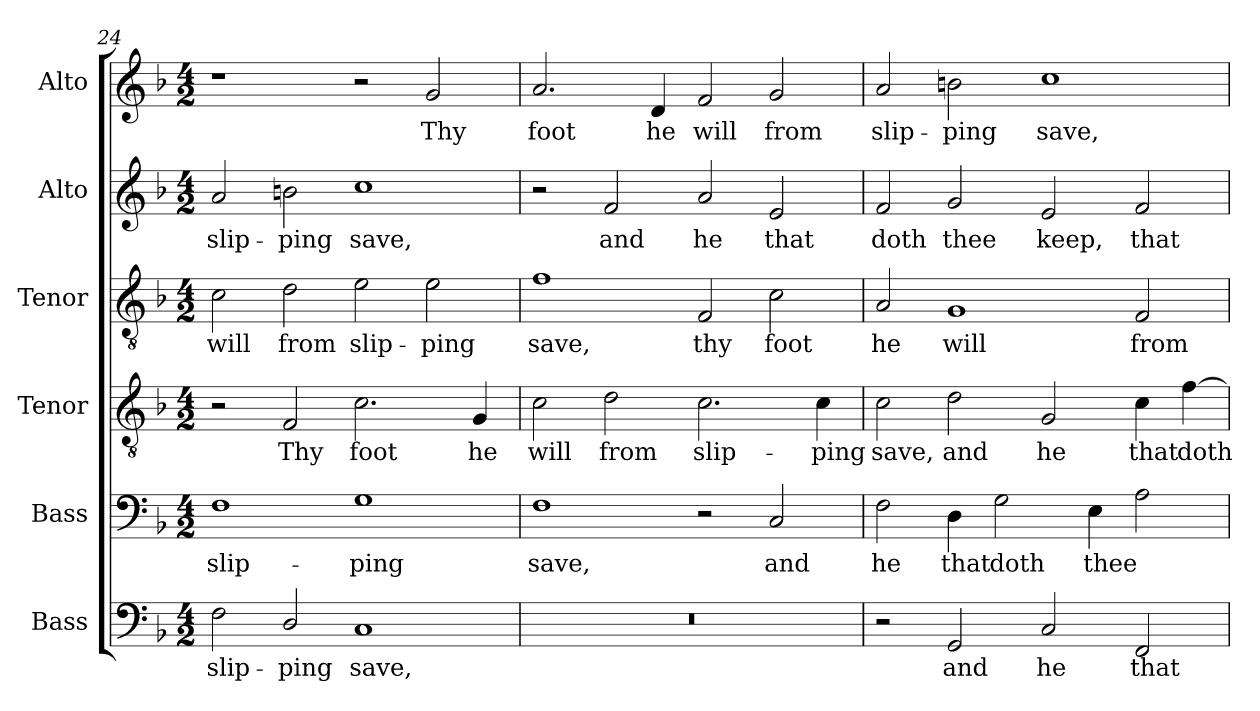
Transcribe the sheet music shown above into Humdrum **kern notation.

**kern	**text	**kern	**text	**kern	**text	**kern	**text	**kern	**text	**kern	**text
*part6	*part6	*part5	*part5	*part4	*part4	*part3	*part3	*part2	*part2	*part1	*part1
*staff6	*staff6	*staff5	*staff5	*staff4	*staff4	*staff3	*staff3	*staff2	*staff2	*staff1	*staff1
*I"Bass	*	*I"Bass	*	*I"Tenor	*	*I"Tenor	*	*I"Alto	*	*I"Alto	*
*I'B.	*	*	*	*I'T.	*	*I'T.	*	*I'A.	*	*I'A.	*
*clefF4	*	*clefF4	*	*clefGv2	*	*clefGv2	*	*clefG2	*	*clefG2	*
*	*	*	*	*ITrd7c12	*	*ITrd7c12	*	*	*	*	*
*k[b-]	*	*k[b-]	*	*k[b-]	*	*k[b-]	*	*k[b-]	*	*k[b-]	*
*F:	*	*F:	*	*F:	*	*F:	*	*F:	*	*F:	*
*M4/2	*	*M4/2	*	*M4/2	*	*M4/2	*	*M4/2	*	*M4/2	*
=24	=24	=24	=24	=24	=24	=24	=24	=24	=24	=24	=24
!	!LO:LY:b:color=#000000	!	!	!	!	!	!	!	!	!	!
!	!	!	!LO:LY:b:color=#000000	!	!	!	!	!	!	!	!
!	!	!	!	!	!	!	!LO:LY:b:color=#000000	!	!	!	!
!	!	!	!	!	!	!	!	!	!LO:LY:b:color=#000000	!	!
2Fi\	slip-	1Fi	slip-	2r	.	2Ci\	will	2ai/	slip-	1r	.
!	!LO:LY:b:color=#000000	!	!	!	!	!	!	!	!	!	!
!	!	!	!	!	!LO:LY:b:color=#000000	!	!	!	!	!	!
!	!	!	!	!	!	!	!LO:LY:b:color=#000000	!	!	!	!
!	!	!	!	!	!	!	!	!	!LO:LY:b:color=#000000	!	!
2Di/	-ping	.	.	2FFi/	Thy	2Di\	from	2bni\	-ping	.	.
!	!LO:LY:b:color=#000000	!	!	!	!	!	!	!	!	!	!
!	!	!	!LO:LY:b:color=#000000	!	!	!	!	!	!	!	!
!	!	!	!	!	!LO:LY:b:color=#000000	!	!	!	!	!	!
!	!	!	!	!	!	!	!LO:LY:b:color=#000000	!	!	!	!
!	!	!	!	!	!	!	!	!	!LO:LY:b:color=#000000	!	!
1Ci	save,	1Gi	-ping	2.Ci\	foot	2Ei\	slip-	1cci	save,	2r	.
!	!	!	!	!	!	!	!LO:LY:b:color=#000000	!	!	!	!
!	!	!	!	!	!	!	!	!	!	!	!LO:LY:b:color=#000000
.	.	.	.	.	.	2Ei\	-ping	.	.	2gi/	Thy
!	!	!	!	!	!LO:LY:b:color=#000000	!	!	!	!	!	!
.	.	.	.	4GGi/	he	.	.	.	.	.	.
!!LO:PB:g=z
=25	=25	=25	=25	=25	=25	=25	=25	=25	=25	=25	=25
!LO:N:vis=1	!	!	!	!	!	!	!	!	!	!	!
!	!	!	!LO:LY:b:color=#000000	!	!	!	!	!	!	!	!
!	!	!	!	!	!LO:LY:b:color=#000000	!	!	!	!	!	!
!	!	!	!	!	!	!	!LO:LY:b:color=#000000	!	!	!	!
!	!	!	!	!	!	!	!	!	!	!	!LO:LY:b:color=#000000
0r	.	1Fi	save,	2Ci\	will	1Fi	save,	2r	.	2.ai/	foot
!	!	!	!	!	!LO:LY:b:color=#000000	!	!	!	!	!	!
!	!	!	!	!	!	!	!	!	!LO:LY:b:color=#000000	!	!
.	.	.	.	2Di\	from	.	.	2fi/	and	.	.
!	!	!	!	!	!	!	!	!	!	!	!LO:LY:b:color=#000000
.	.	.	.	.	.	.	.	.	.	4di/	he
!	!	!	!	!	!LO:LY:b:color=#000000	!	!	!	!	!	!
!	!	!	!	!	!	!	!LO:LY:b:color=#000000	!	!	!	!
!	!	!	!	!	!	!	!	!	!LO:LY:b:color=#000000	!	!
!	!	!	!	!	!	!	!	!	!	!	!LO:LY:b:color=#000000
.	.	2r	.	2.Ci\	slip-	2FFi/	thy	2ai/	he	2fi/	will
!	!	!	!LO:LY:b:color=#000000	!	!	!	!	!	!	!	!
!	!	!	!	!	!	!	!LO:LY:b:color=#000000	!	!	!	!
!	!	!	!	!	!	!	!	!	!LO:LY:b:color=#000000	!	!
!	!	!	!	!	!	!	!	!	!	!	!LO:LY:b:color=#000000
.	.	2Ci/	and	.	.	2Ci\	foot	2ei/	that	2gi/	from
!	!	!	!	!	!LO:LY:b:color=#000000	!	!	!	!	!	!
.	.	.	.	4Ci\	-ping	.	.	.	.	.	.
=26	=26	=26	=26	=26	=26	=26	=26	=26	=26	=26	=26
!	!	!	!LO:LY:b:color=#000000	!	!	!	!	!	!	!	!
!	!	!	!	!	!LO:LY:b:color=#000000	!	!	!	!	!	!
!	!	!	!	!	!	!	!LO:LY:b:color=#000000	!	!	!	!
!	!	!	!	!	!	!	!	!	!LO:LY:b:color=#000000	!	!
!	!	!	!	!	!	!	!	!	!	!	!LO:LY:b:color=#000000
2r	.	2Fi\	he	2Ci\	save,	2AAi/	he	2fi/	doth	2ai/	slip-
!	!LO:LY:b:color=#000000	!	!	!	!	!	!	!	!	!	!
!	!	!	!LO:LY:b:color=#000000	!	!	!	!	!	!	!	!
!	!	!	!	!	!LO:LY:b:color=#000000	!	!	!	!	!	!
!	!	!	!	!	!	!	!LO:LY:b:color=#000000	!	!	!	!
!	!	!	!	!	!	!	!	!	!LO:LY:b:color=#000000	!	!
!	!	!	!	!	!	!	!	!	!	!	!LO:LY:b:color=#000000
2GGi/	and	4Di\	that	2Di\	and	1GGi	will	2gi/	thee	2bni\	-ping
!	!	!	!LO:LY:b:color=#000000	!	!	!	!	!	!	!	!
.	.	2Gi\	doth	.	.	.	.	.	.	.	.
!	!LO:LY:b:color=#000000	!	!	!	!	!	!	!	!	!	!
!	!	!	!	!	!LO:LY:b:color=#000000	!	!	!	!	!	!
!	!	!	!	!	!	!	!	!	!LO:LY:b:color=#000000	!	!
!	!	!	!	!	!	!	!	!	!	!	!LO:LY:b:color=#000000
2Ci/	he	.	.	2GGi/	he	.	.	2ei/	keep,	1cci	save,
!	!	!	!LO:LY:b:color=#000000	!	!	!	!	!	!	!	!
.	.	4Ei\	thee	.	.	.	.	.	.	.	.
!	!LO:LY:b:color=#000000	!	!	!	!	!	!	!	!	!	!
!	!	!	!	!	!LO:LY:b:color=#000000	!	!	!	!	!	!
!	!	!	!	!	!	!	!LO:LY:b:color=#000000	!	!	!	!
!	!	!	!	!	!	!	!	!	!LO:LY:b:color=#000000	!	!
2FFi/	that	2Ai\	.	4Ci\	that	2FFi/	from	2fi/	that	.	.
!	!	!	!	!	!LO:LY:b:color=#000000	!	!	!	!	!	!
.	.	.	.	[4Fi\	doth	.	.	.	.	.	.
=	=	=	=	=	=	=	=	=	=	=	=
*-	*-	*-	*-	*-	*-	*-	*-	*-	*-	*-	*-
